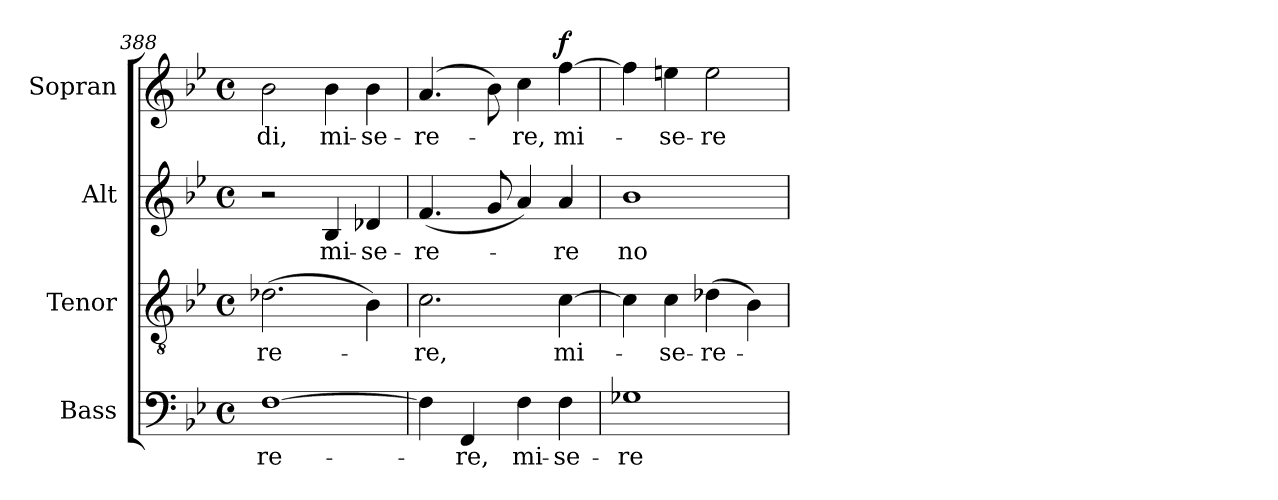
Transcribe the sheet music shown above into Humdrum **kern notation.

**kern	**text	**kern	**text	**kern	**text	**kern	**text	**dynam
*part4	*part4	*part3	*part3	*part2	*part2	*part1	*part1	*part1
*staff4	*staff4	*staff3	*staff3	*staff2	*staff2	*staff1	*staff1	*staff1
*I"Bass	*	*I"Tenor	*	*I"Alt	*	*I"Sopran	*	*
*I'B.	*	*I'T.	*	*I'A.	*	*I'S.	*	*
!!LO:LB:g=z
*clefF4	*	*clefGv2	*	*clefG2	*	*clefG2	*	*
*k[b-e-]	*	*k[b-e-]	*	*k[b-e-]	*	*k[b-e-]	*	*
*B-:	*	*B-:	*	*B-:	*	*B-:	*	*
*M4/4	*	*M4/4	*	*M4/4	*	*M4/4	*	*
*met(c)	*	*met(c)	*	*met(c)	*	*met(c)	*	*
=388	=388	=388	=388	=388	=388	=388	=388	=388
!	!LO:LY:b	!	!LO:LY:b	!	!	!	!LO:LY:b	!
[1F	-re-	(>2.d-X\	-re-	2r	.	2b-\	-di,	.
!	!	!	!	!	!LO:LY:b	!	!LO:LY:b	!
.	.	.	.	4B-/	mi-	4b-\	mi-	.
!	!	!	!	!	!LO:LY:b	!	!LO:LY:b	!
.	.	4B-\)	.	4d-X/	-se-	4b-\	-se-	.
=389	=389	=389	=389	=389	=389	=389	=389	=389
!	!	!	!LO:LY:b	!	!LO:LY:b	!	!LO:LY:b	!
4F\]	.	2.c\	-re,	(<4.f/	-re-	(4.a/	-re-	.
!	!LO:LY:b	!	!	!	!	!	!	!
4FF/	-re,	.	.	.	.	.	.	.
.	.	.	.	8g/	.	8b-\)	.	.
!	!LO:LY:b	!	!	!	!	!	!LO:LY:b	!
4F\	mi-	.	.	4a/)	.	4cc\	-re,	.
!	!LO:LY:b	!	!LO:LY:b	!	!LO:LY:b	!	!LO:LY:b	!LO:DY:a
4F\	-se-	[4c\	mi-	4a/	-re	[4ff\	mi-	f
=390	=390	=390	=390	=390	=390	=390	=390	=390
!	!LO:LY:b	!	!	!	!LO:LY:b	!	!	!
1G-X	-re-	4c\]	.	1b-	no-	4ff\]	.	.
!	!	!	!LO:LY:b	!	!	!	!LO:LY:b	!
.	.	4c\	-se-	.	.	4een\	-se-	.
!	!	!	!LO:LY:b	!	!	!	!LO:LY:b	!
.	.	(>4d-X\	-re-	.	.	2ee\	-re-	.
.	.	4B-\)	.	.	.	.	.	.
=	=	=	=	=	=	=	=	=
*-	*-	*-	*-	*-	*-	*-	*-	*-
